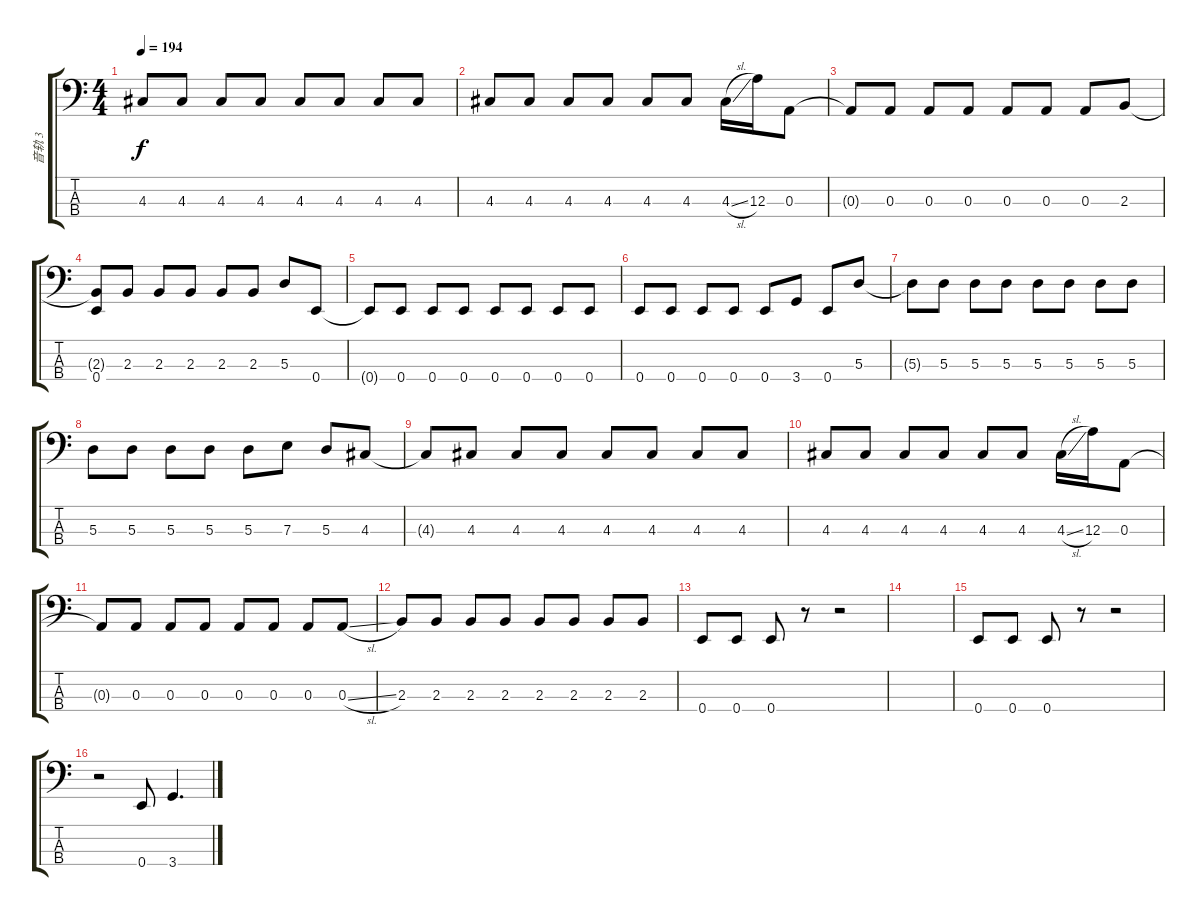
\track ("音轨 3" "音轨 3") {instrument electricbasspick}
\staff {score tabs}
\tuning (G2 D2 A1 E1) {hide}
\ts (4 4)
\tempo 194
\clef f4
\ks c
4.3{t}.8{dy f} 4.3.8 4.3.8 4.3.8 4.3.8 4.3.8 4.3.8 4.3.8 |
4.3.8 4.3.8 4.3.8 4.3.8 4.3.8 4.3.8 4.3{sl}.16 12.3.16 0.3.8 |
0.3{t}.8 0.3.8 0.3.8 0.3.8 0.3.8 0.3.8 0.3.8 2.3.8 |
(2.3{t} 0.4).8 2.3.8 2.3.8 2.3.8 2.3.8 2.3.8 5.3.8 0.4.8 |
0.4{t}.8 0.4.8 0.4.8 0.4.8 0.4.8 0.4.8 0.4.8 0.4.8 |
0.4.8 0.4.8 0.4.8 0.4.8 0.4.8 3.4.8 0.4.8 5.3.8 |
5.3{t}.8 5.3.8 5.3.8 5.3.8 5.3.8 5.3.8 5.3.8 5.3.8 |
5.3.8 5.3.8 5.3.8 5.3.8 5.3.8 7.3.8 5.3.8 4.3.8 |
4.3{t}.8 4.3.8 4.3.8 4.3.8 4.3.8 4.3.8 4.3.8 4.3.8 |
4.3.8 4.3.8 4.3.8 4.3.8 4.3.8 4.3.8 4.3{sl}.16 12.3.16 0.3.8 |
0.3{t}.8 0.3.8 0.3.8 0.3.8 0.3.8 0.3.8 0.3.8 0.3{sl}.8 |
2.3.8 2.3.8 2.3.8 2.3.8 2.3.8 2.3.8 2.3.8 2.3.8 |
0.4.8 0.4.8 0.4.8 r.8 r.2 |
|
0.4.8 0.4.8 0.4.8 r.8 r.2 |
r.2 0.4.8 3.4.4{d}
